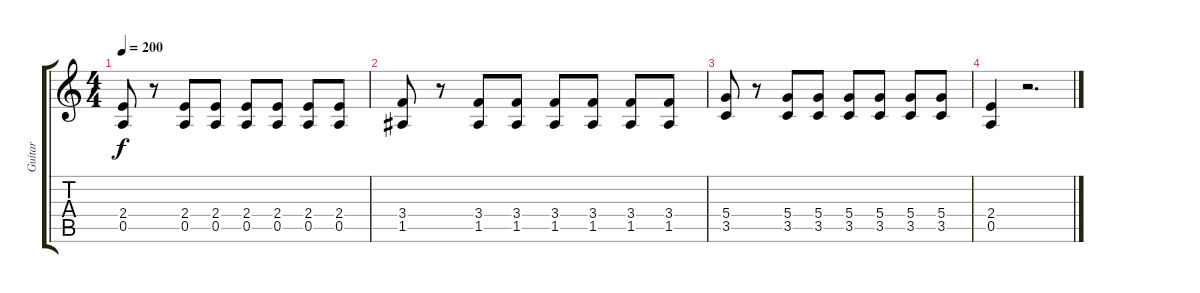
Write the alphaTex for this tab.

\track ("Guitar" "Guitar") {instrument overdrivenguitar}
\staff {score tabs}
\tuning (E4 B3 G3 D3 A2 D2) {hide}
\ts (4 4)
\tempo 200
\clef g2
\ks c
(2.4 0.5).8{dy f} r.8 (2.4 0.5).8 (2.4 0.5).8 (2.4 0.5).8 (2.4 0.5).8 (2.4 0.5).8 (2.4 0.5).8 |
(3.4 1.5).8 r.8 (3.4 1.5).8 (3.4 1.5).8 (3.4 1.5).8 (3.4 1.5).8 (3.4 1.5).8 (3.4 1.5).8 |
(5.4 3.5).8 r.8 (5.4 3.5).8 (5.4 3.5).8 (5.4 3.5).8 (5.4 3.5).8 (5.4 3.5).8 (5.4 3.5).8 |
(2.4 0.5).4 r.2{d}
